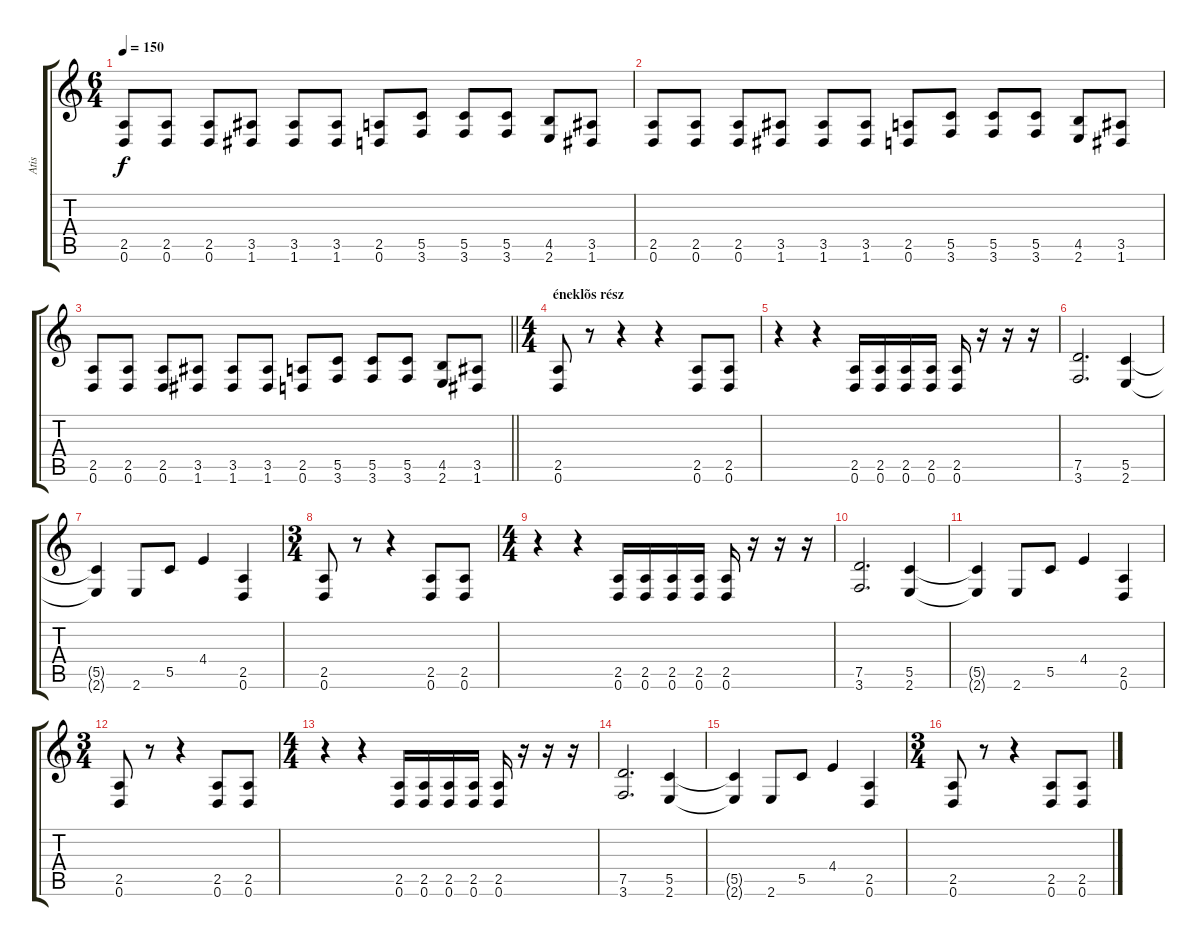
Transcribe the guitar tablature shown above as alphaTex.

\track ("Atis" "Atis") {instrument distortionguitar}
\staff {score tabs}
\tuning (D4 A3 F3 C3 G2 D2) {hide}
\ts (6 4)
\tempo 150
\clef g2
\ks c
(2.5 0.6).8{dy f} (2.5 0.6).8 (2.5 0.6).8 (3.5 1.6).8 (3.5 1.6).8 (3.5 1.6).8 (2.5 0.6).8 (5.5 3.6).8 (5.5 3.6).8 (5.5 3.6).8 (4.5 2.6).8 (3.5 1.6).8 |
(2.5 0.6).8 (2.5 0.6).8 (2.5 0.6).8 (3.5 1.6).8 (3.5 1.6).8 (3.5 1.6).8 (2.5 0.6).8 (5.5 3.6).8 (5.5 3.6).8 (5.5 3.6).8 (4.5 2.6).8 (3.5 1.6).8 |
\barLineRight lightlight
(2.5 0.6).8 (2.5 0.6).8 (2.5 0.6).8 (3.5 1.6).8 (3.5 1.6).8 (3.5 1.6).8 (2.5 0.6).8 (5.5 3.6).8 (5.5 3.6).8 (5.5 3.6).8 (4.5 2.6).8 (3.5 1.6).8 |
\ts (4 4)
\section ("" "éneklõs rész")
(2.5 0.6).8 r.8 r.4 r.4 (2.5 0.6).8 (2.5 0.6).8 |
r.4 r.4 (2.5 0.6).16 (2.5 0.6).16 (2.5 0.6).16 (2.5 0.6).16 (2.5 0.6).16 r.16 r.16 r.16 |
(7.5 3.6).2{d} (5.5 2.6).4 |
(5.5{t} 2.6{t}).4 2.6.8 5.5.8 4.4.4 (2.5 0.6).4 |
\ts (3 4)
(2.5 0.6).8 r.8 r.4 (2.5 0.6).8 (2.5 0.6).8 |
\ts (4 4)
r.4 r.4 (2.5 0.6).16 (2.5 0.6).16 (2.5 0.6).16 (2.5 0.6).16 (2.5 0.6).16 r.16 r.16 r.16 |
(7.5 3.6).2{d} (5.5 2.6).4 |
(5.5{t} 2.6{t}).4 2.6.8 5.5.8 4.4.4 (2.5 0.6).4 |
\ts (3 4)
(2.5 0.6).8 r.8 r.4 (2.5 0.6).8 (2.5 0.6).8 |
\ts (4 4)
r.4 r.4 (2.5 0.6).16 (2.5 0.6).16 (2.5 0.6).16 (2.5 0.6).16 (2.5 0.6).16 r.16 r.16 r.16 |
(7.5 3.6).2{d} (5.5 2.6).4 |
(5.5{t} 2.6{t}).4 2.6.8 5.5.8 4.4.4 (2.5 0.6).4 |
\ts (3 4)
(2.5 0.6).8 r.8 r.4 (2.5 0.6).8 (2.5 0.6).8
